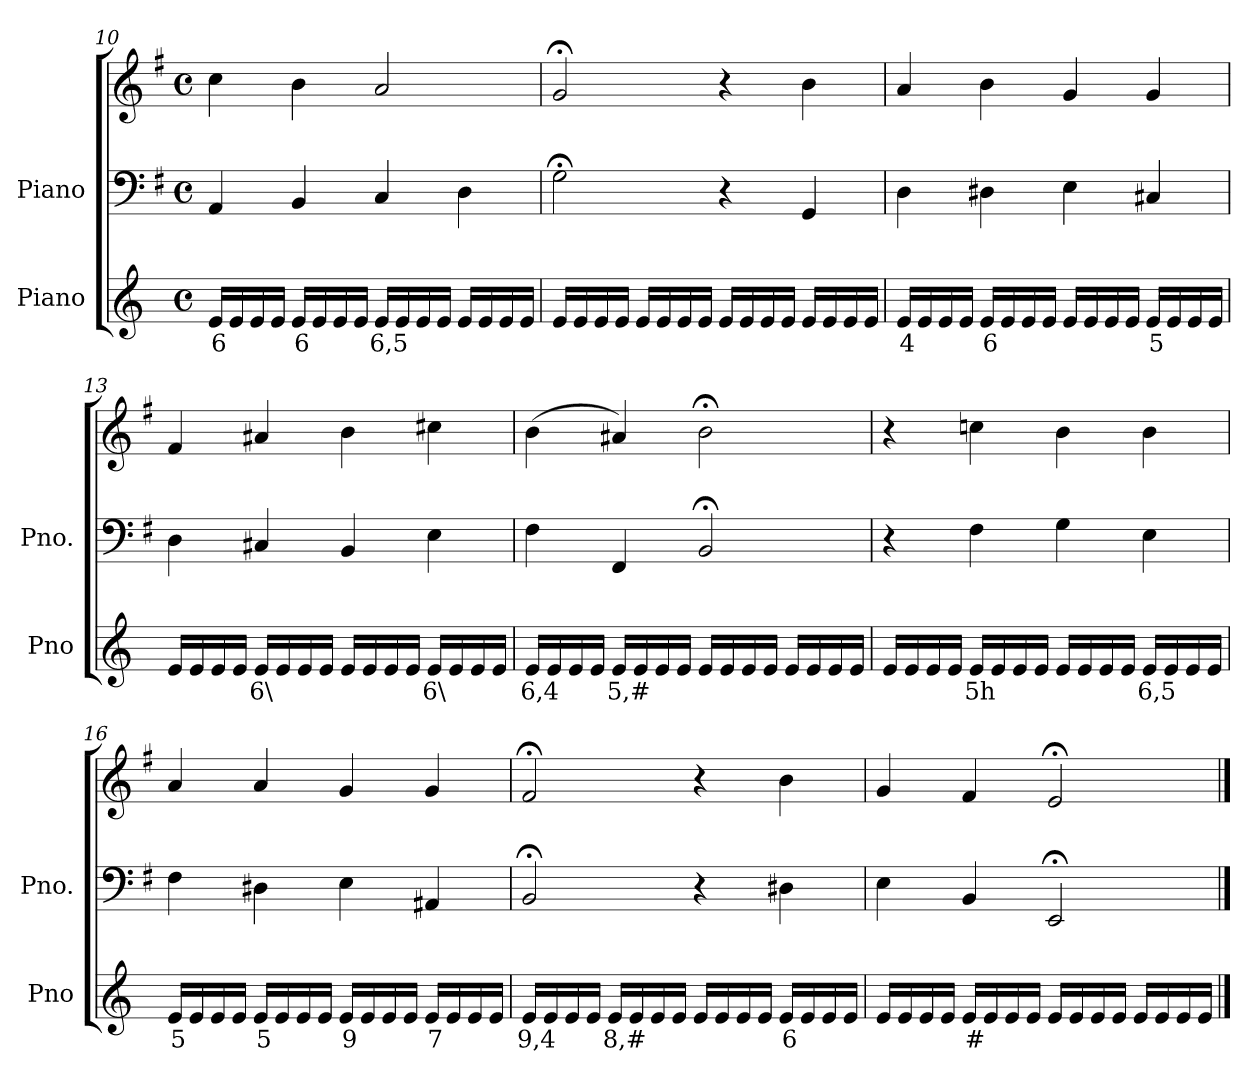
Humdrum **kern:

**kern	**text	**kern	**kern
*part2	*part2	*part1	*part1
*staff3	*staff3	*staff2	*staff1
*I"Piano	*	*I"Piano	*
*I'Pno	*	*I'Pno.	*
*clefG2	*	*clefF4	*clefG2
*k[]	*	*k[f#]	*k[f#]
*M4/4	*	*M4/4	*M4/4
*met(c)	*	*met(c)	*met(c)
=10	=10	=10	=10
!	!LO:LY:b	!	!
16e/LL	6	4AA/	4cc\
16e/	.	.	.
16e/	.	.	.
16e/JJ	.	.	.
!	!LO:LY:b	!	!
16e/LL	6	4BB/	4b\
16e/	.	.	.
16e/	.	.	.
16e/JJ	.	.	.
!	!LO:LY:b	!	!
16e/LL	6,5	4C/	2a/
16e/	.	.	.
16e/	.	.	.
16e/JJ	.	.	.
16e/LL	.	4D\	.
16e/	.	.	.
16e/	.	.	.
16e/JJ	.	.	.
=11	=11	=11	=11
16e/LL	.	2G;<\	2g;</
16e/	.	.	.
16e/	.	.	.
16e/JJ	.	.	.
16e/LL	.	.	.
16e/	.	.	.
16e/	.	.	.
16e/JJ	.	.	.
16e/LL	.	4r	4r
16e/	.	.	.
16e/	.	.	.
16e/JJ	.	.	.
16e/LL	.	4GG/	4b\
16e/	.	.	.
16e/	.	.	.
16e/JJ	.	.	.
=12	=12	=12	=12
!	!LO:LY:b	!	!
16e/LL	4	4D\	4a/
16e/	.	.	.
16e/	.	.	.
16e/JJ	.	.	.
!	!LO:LY:b	!	!
16e/LL	6	4D#X\	4b\
16e/	.	.	.
16e/	.	.	.
16e/JJ	.	.	.
16e/LL	.	4E\	4g/
16e/	.	.	.
16e/	.	.	.
16e/JJ	.	.	.
!	!LO:LY:b	!	!
16e/LL	5	4C#X/	4g/
16e/	.	.	.
16e/	.	.	.
16e/JJ	.	.	.
=13	=13	=13	=13
16e/LL	.	4D\	4f#/
16e/	.	.	.
16e/	.	.	.
16e/JJ	.	.	.
!	!LO:LY:b	!	!
16e/LL	6\	4C#X/	4a#X/
16e/	.	.	.
16e/	.	.	.
16e/JJ	.	.	.
16e/LL	.	4BB/	4b\
16e/	.	.	.
16e/	.	.	.
16e/JJ	.	.	.
!	!LO:LY:b	!	!
16e/LL	6\	4E\	4cc#X\
16e/	.	.	.
16e/	.	.	.
16e/JJ	.	.	.
=14	=14	=14	=14
!	!LO:LY:b	!	!
16e/LL	6,4	4F#\	(>4b\
16e/	.	.	.
16e/	.	.	.
16e/JJ	.	.	.
!	!LO:LY:b	!	!
16e/LL	5,#	4FF#/	4a#X/)
16e/	.	.	.
16e/	.	.	.
16e/JJ	.	.	.
16e/LL	.	2BB;</	2b;<\
16e/	.	.	.
16e/	.	.	.
16e/JJ	.	.	.
16e/LL	.	.	.
16e/	.	.	.
16e/	.	.	.
16e/JJ	.	.	.
=15	=15	=15	=15
16e/LL	.	4r	4r
16e/	.	.	.
16e/	.	.	.
16e/JJ	.	.	.
!	!LO:LY:b	!	!
16e/LL	5h	4F#\	4ccn\
16e/	.	.	.
16e/	.	.	.
16e/JJ	.	.	.
16e/LL	.	4G\	4b\
16e/	.	.	.
16e/	.	.	.
16e/JJ	.	.	.
!	!LO:LY:b	!	!
16e/LL	6,5	4E\	4b\
16e/	.	.	.
16e/	.	.	.
16e/JJ	.	.	.
=16	=16	=16	=16
!	!LO:LY:b	!	!
16e/LL	5	4F#\	4a/
16e/	.	.	.
16e/	.	.	.
16e/JJ	.	.	.
!	!LO:LY:b	!	!
16e/LL	5	4D#X\	4a/
16e/	.	.	.
16e/	.	.	.
16e/JJ	.	.	.
!	!LO:LY:b	!	!
16e/LL	9	4E\	4g/
16e/	.	.	.
16e/	.	.	.
16e/JJ	.	.	.
!	!LO:LY:b	!	!
16e/LL	7	4AA#X/	4g/
16e/	.	.	.
16e/	.	.	.
16e/JJ	.	.	.
=17	=17	=17	=17
!	!LO:LY:b	!	!
16e/LL	9,4	2BB;</	2f#;</
16e/	.	.	.
16e/	.	.	.
16e/JJ	.	.	.
!	!LO:LY:b	!	!
16e/LL	8,#	.	.
16e/	.	.	.
16e/	.	.	.
16e/JJ	.	.	.
16e/LL	.	4r	4r
16e/	.	.	.
16e/	.	.	.
16e/JJ	.	.	.
!	!LO:LY:b	!	!
16e/LL	6	4D#X\	4b\
16e/	.	.	.
16e/	.	.	.
16e/JJ	.	.	.
=18	=18	=18	=18
16e/LL	.	4E\	4g/
16e/	.	.	.
16e/	.	.	.
16e/JJ	.	.	.
!	!LO:LY:b	!	!
16e/LL	#	4BB/	4f#/
16e/	.	.	.
16e/	.	.	.
16e/JJ	.	.	.
16e/LL	.	2EE;</	2e;</
16e/	.	.	.
16e/	.	.	.
16e/JJ	.	.	.
16e/LL	.	.	.
16e/	.	.	.
16e/	.	.	.
16e/JJ	.	.	.
==	==	==	==
*-	*-	*-	*-
